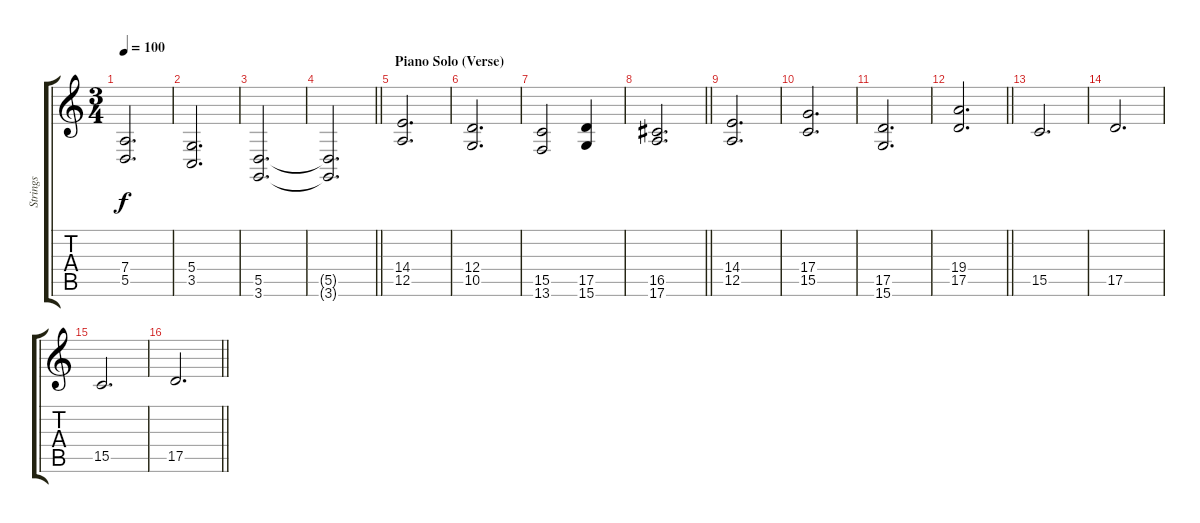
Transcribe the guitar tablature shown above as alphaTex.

\track ("Strings" "Strings") {instrument stringensemble1}
\staff {score tabs}
\tuning (E4 B3 G3 D3 A2 E2) {hide}
\ts (3 4)
\tempo 100
\clef g2
\ks c
(7.4 5.5).2{d dy f} |
(5.4 3.5).2{d} |
(5.5 3.6).2{d} |
\barLineRight lightlight
(5.5{t} 3.6{t}).2{d} |
\section ("" "Piano Solo (Verse)")
(14.4 12.5).2{d} |
(12.4 10.5).2{d} |
(15.5 13.6).2 (17.5 15.6).4 |
\barLineRight lightlight
(16.5 17.6).2{d} |
(14.4 12.5).2{d} |
(17.4 15.5).2{d} |
(17.5 15.6).2{d} |
\barLineRight lightlight
(19.4 17.5).2{d} |
15.5.2{d} |
17.5.2{d} |
15.5.2{d} |
\barLineRight lightlight
17.5.2{d}
